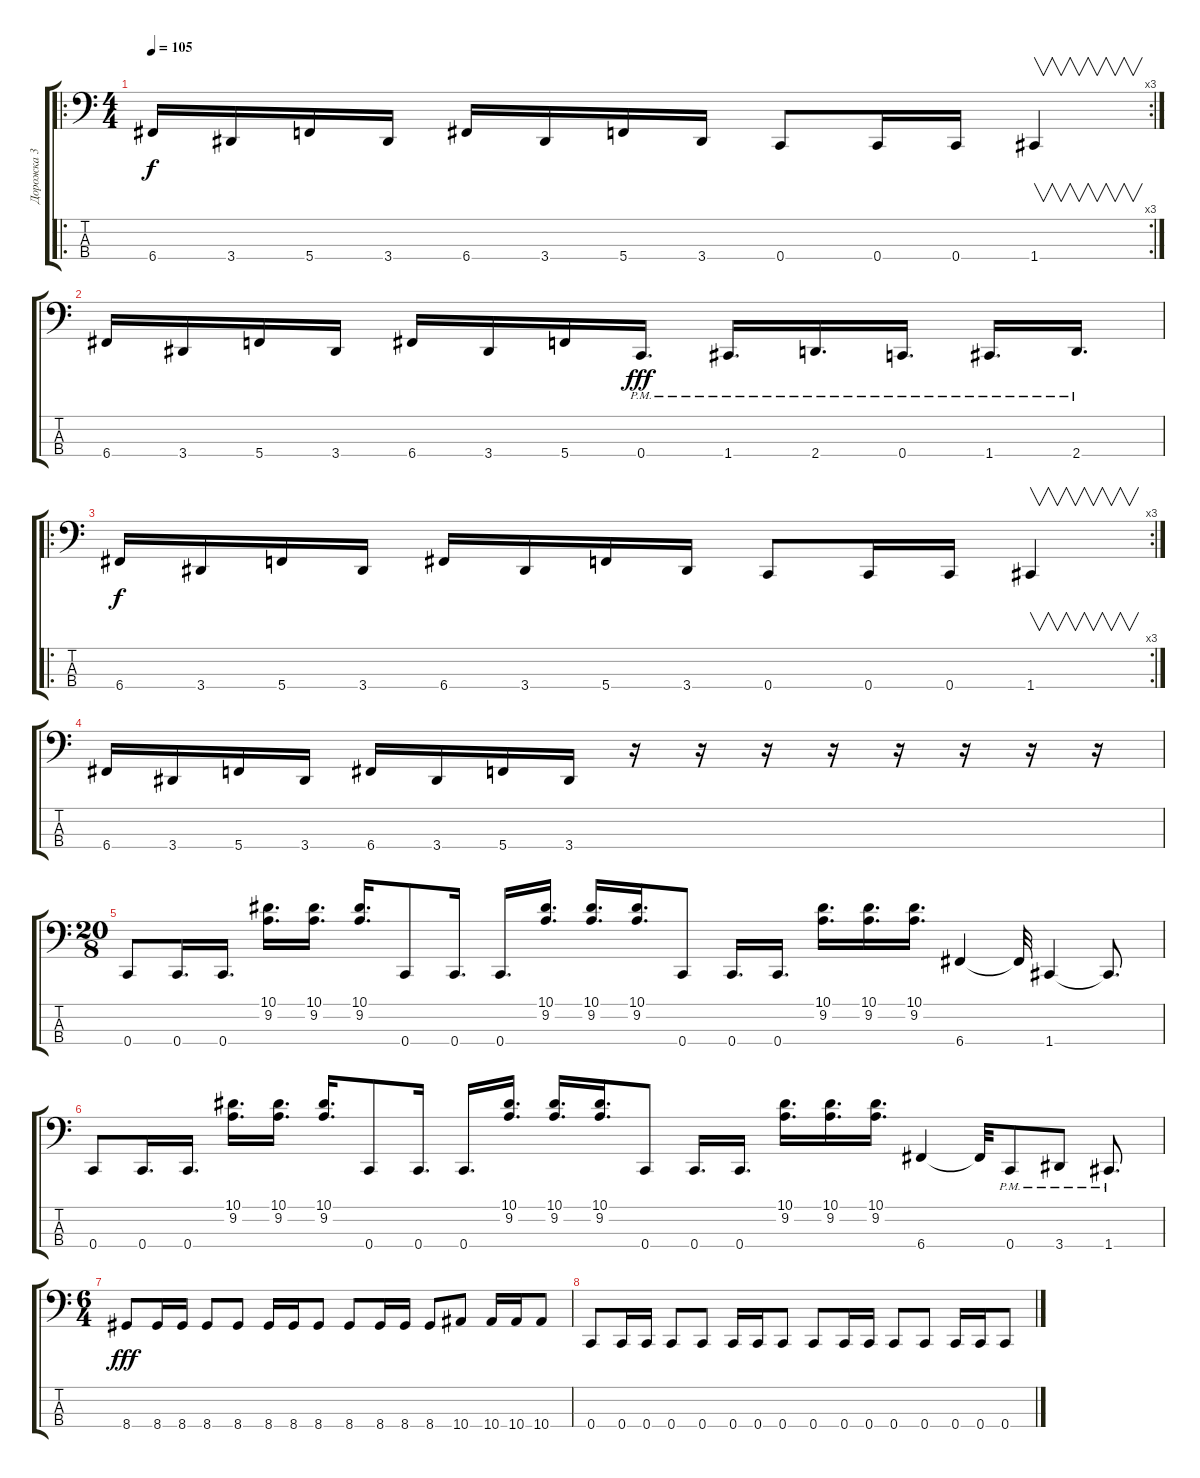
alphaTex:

\track ("Дорожка 3" "Дорожка 3") {instrument electricbasspick}
\staff {score tabs}
\tuning (F2 C2 G1 C1) {hide}
\ro
\rc 3
\ts (4 4)
\tempo 105
\clef f4
\ks c
6.4.16{dy f} 3.4.16 5.4.16 3.4.16 6.4.16 3.4.16 5.4.16 3.4.16 0.4.8 0.4.16 0.4.16 1.4.4{v} |
6.4.16 3.4.16 5.4.16 3.4.16 6.4.16 3.4.16 5.4.16 0.4{pm}.16{d dy fff} 1.4{pm}.16{d} 2.4{pm}.16{d} 0.4{pm}.16{d} 1.4{pm}.16{d} 2.4{pm}.16{d} |
\ro
\rc 3
6.4.16{dy f} 3.4.16 5.4.16 3.4.16 6.4.16 3.4.16 5.4.16 3.4.16 0.4.8 0.4.16 0.4.16 1.4.4{v} |
6.4.16 3.4.16 5.4.16 3.4.16 6.4.16 3.4.16 5.4.16 3.4.16 r.16 r.16 r.16 r.16 r.16 r.16 r.16 r.16 |
\ts (20 8)
0.4.8 0.4.16{d} 0.4.16{d} (10.1 9.2).16{d} (10.1 9.2).16{d} (10.1 9.2).16{d} 0.4.8 0.4.16{d} 0.4.16{d} (10.1 9.2).16{d} (10.1 9.2).16{d} (10.1 9.2).16{d} 0.4.8 0.4.16{d} 0.4.16{d} (10.1 9.2).16{d} (10.1 9.2).16{d} (10.1 9.2).16{d} 6.4.4 6.4{t}.32 1.4.4 1.4{t}.8{d} |
0.4.8 0.4.16{d} 0.4.16{d} (10.1 9.2).16{d} (10.1 9.2).16{d} (10.1 9.2).16{d} 0.4.8 0.4.16{d} 0.4.16{d} (10.1 9.2).16{d} (10.1 9.2).16{d} (10.1 9.2).16{d} 0.4.8 0.4.16{d} 0.4.16{d} (10.1 9.2).16{d} (10.1 9.2).16{d} (10.1 9.2).16{d} 6.4.4 6.4{t}.32 0.4{pm}.8 3.4{pm}.8 1.4{pm}.8{d} |
\ts (6 4)
8.4.8{dy fff} 8.4.16 8.4.16 8.4.8 8.4.8 8.4.16 8.4.16 8.4.8 8.4.8 8.4.16 8.4.16 8.4.8 10.4.8 10.4.16 10.4.16 10.4.8 |
0.4.8 0.4.16 0.4.16 0.4.8 0.4.8 0.4.16 0.4.16 0.4.8 0.4.8 0.4.16 0.4.16 0.4.8 0.4.8 0.4.16 0.4.16 0.4.8
